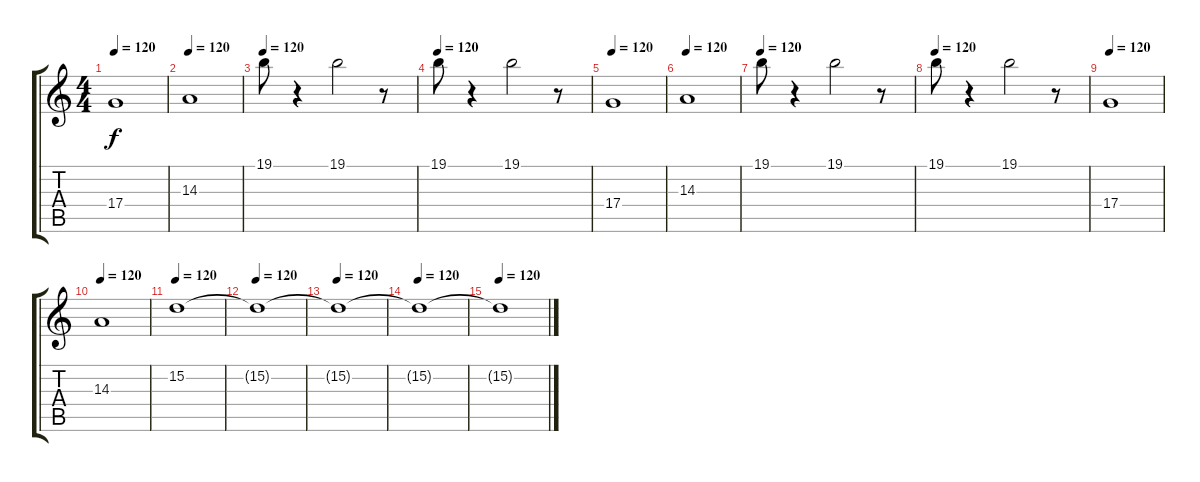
\track "" {instrument synthstrings1}
\staff {score tabs}
\tuning (E4 B3 G3 D3 A2 E2) {hide}
\ts (4 4)
\tempo 120
\clef g2
\ks c
17.4.1{dy f} |
\tempo 120
14.3.1 |
\tempo 120
19.1.8 r.4 19.1.2 r.8 |
\tempo 120
19.1.8 r.4 19.1.2 r.8 |
\tempo 120
17.4.1 |
\tempo 120
14.3.1 |
\tempo 120
19.1.8 r.4 19.1.2 r.8 |
\tempo 120
19.1.8 r.4 19.1.2 r.8 |
\tempo 120
17.4.1 |
\tempo 120
14.3.1 |
\tempo 120
15.2.1 |
\tempo 120
15.2{t}.1 |
\tempo 120
15.2{t}.1 |
\tempo 120
15.2{t}.1 |
\tempo 120
15.2{t}.1
